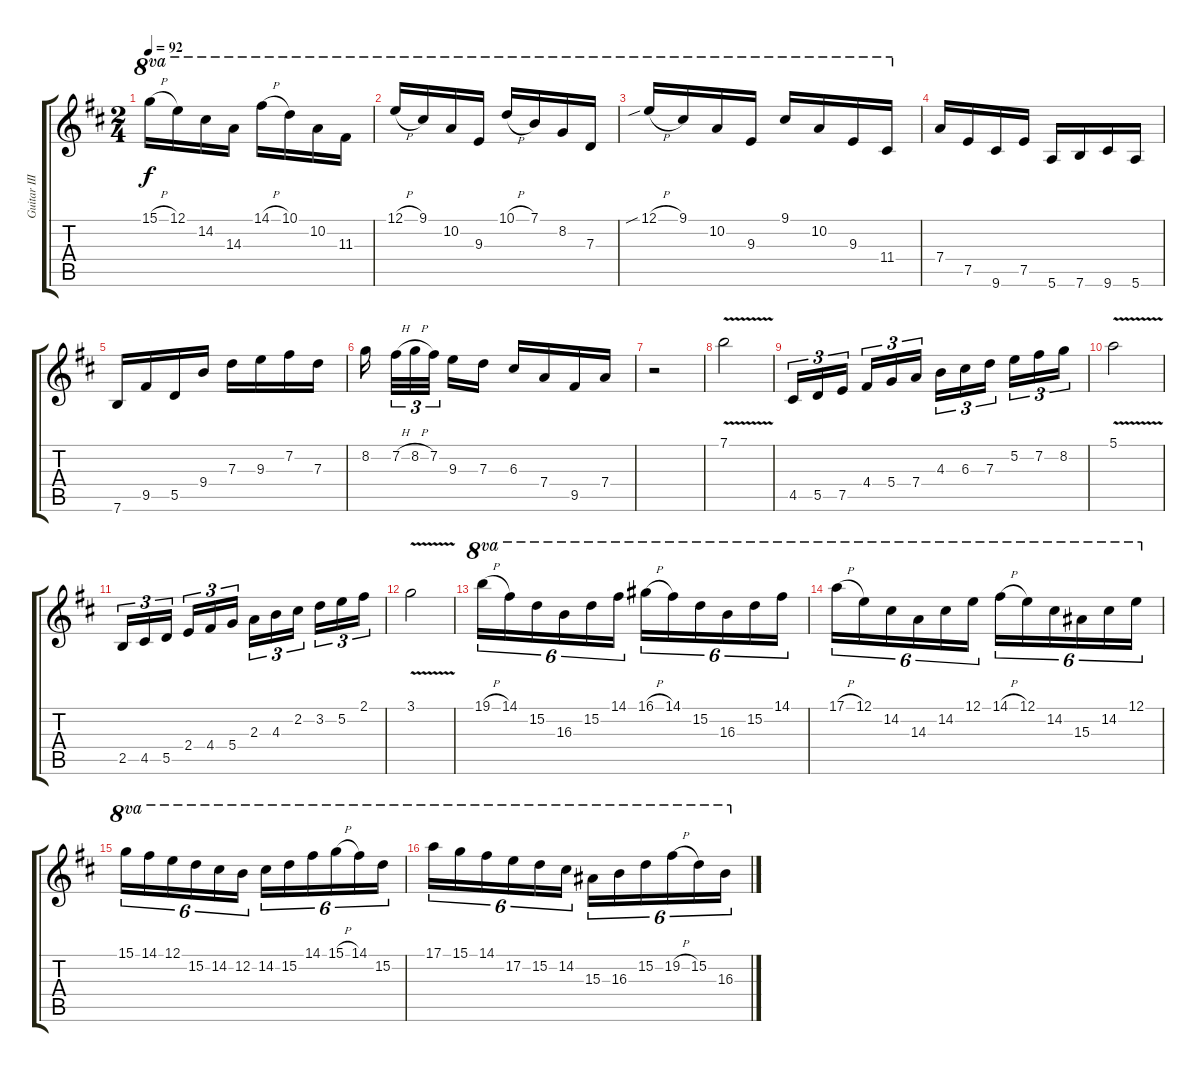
\track ("Guitar III" "Guitar III") {instrument acousticguitarsteel}
\staff {score tabs}
\tuning (E4 B3 G3 D3 A2 E2) {hide}
\ts (2 4)
\tempo 92
\clef g2
\ks d
15.1{h}.16{ot 8va dy f} 12.1.16{ot 8va} 14.2.16{ot 8va} 14.3.16{ot 8va} 14.1{h}.16{ot 8va} 10.1.16{ot 8va} 10.2.16{ot 8va} 11.3.16{ot 8va} |
12.1{h}.16{ot 8va} 9.1.16{ot 8va} 10.2.16{ot 8va} 9.3.16{ot 8va} 10.1{h}.16{ot 8va} 7.1.16{ot 8va} 8.2.16{ot 8va} 7.3.16{ot 8va} |
12.1{sib h}.16{ot 8va} 9.1.16{ot 8va} 10.2.16{ot 8va} 9.3.16{ot 8va} 9.1.16{ot 8va} 10.2.16{ot 8va} 9.3.16{ot 8va} 11.4.16{ot 8va} |
7.4.16 7.5.16 9.6.16 7.5.16 5.6.16 7.6.16 9.6.16 5.6.16 |
7.6.16 9.5.16 5.5.16 9.4.16 7.3.16 9.3.16 7.2.16 7.3.16 |
8.2.16{beam splitsecondary} 7.2{h}.32{tu (3 2)} 8.2{h}.32{tu (3 2)} 7.2.32{tu (3 2) beam splitsecondary} 9.3.16 7.3.16 6.3.16 7.4.16 9.5.16 7.4.16 |
r.2 |
7.1{v}.2 |
4.5.16{tu (3 2)} 5.5.16{tu (3 2)} 7.5.16{tu (3 2) beam splitsecondary} 4.4.16{tu (3 2)} 5.4.16{tu (3 2)} 7.4.16{tu (3 2)} 4.3.16{tu (3 2)} 6.3.16{tu (3 2)} 7.3.16{tu (3 2) beam splitsecondary} 5.2.16{tu (3 2)} 7.2.16{tu (3 2)} 8.2.16{tu (3 2)} |
5.1{v}.2 |
2.5.16{tu (3 2)} 4.5.16{tu (3 2)} 5.5.16{tu (3 2) beam splitsecondary} 2.4.16{tu (3 2)} 4.4.16{tu (3 2)} 5.4.16{tu (3 2)} 2.3.16{tu (3 2)} 4.3.16{tu (3 2)} 2.2.16{tu (3 2) beam splitsecondary} 3.2.16{tu (3 2)} 5.2.16{tu (3 2)} 2.1.16{tu (3 2)} |
3.1{v}.2 |
19.1{h}.16{tu (6 4) ot 8va} 14.1.16{tu (6 4) ot 8va} 15.2.16{tu (6 4) ot 8va} 16.3.16{tu (6 4) ot 8va} 15.2.16{tu (6 4) ot 8va} 14.1.16{tu (6 4) ot 8va} 16.1{h}.16{tu (6 4) ot 8va} 14.1.16{tu (6 4) ot 8va} 15.2.16{tu (6 4) ot 8va} 16.3.16{tu (6 4) ot 8va} 15.2.16{tu (6 4) ot 8va} 14.1.16{tu (6 4) ot 8va} |
17.1{h}.16{tu (6 4) ot 8va} 12.1.16{tu (6 4) ot 8va} 14.2.16{tu (6 4) ot 8va} 14.3.16{tu (6 4) ot 8va} 14.2.16{tu (6 4) ot 8va} 12.1.16{tu (6 4) ot 8va} 14.1{h}.16{tu (6 4) ot 8va} 12.1.16{tu (6 4) ot 8va} 14.2.16{tu (6 4) ot 8va} 15.3.16{tu (6 4) ot 8va} 14.2.16{tu (6 4) ot 8va} 12.1.16{tu (6 4) ot 8va} |
15.1.16{tu (6 4) ot 8va} 14.1.16{tu (6 4) ot 8va} 12.1.16{tu (6 4) ot 8va} 15.2.16{tu (6 4) ot 8va} 14.2.16{tu (6 4) ot 8va} 12.2.16{tu (6 4) ot 8va} 14.2.16{tu (6 4) ot 8va} 15.2.16{tu (6 4) ot 8va} 14.1.16{tu (6 4) ot 8va} 15.1{h}.16{tu (6 4) ot 8va} 14.1.16{tu (6 4) ot 8va} 15.2.16{tu (6 4) ot 8va} |
17.1.16{tu (6 4) ot 8va} 15.1.16{tu (6 4) ot 8va} 14.1.16{tu (6 4) ot 8va} 17.2.16{tu (6 4) ot 8va} 15.2.16{tu (6 4) ot 8va} 14.2.16{tu (6 4) ot 8va} 15.3.16{tu (6 4) ot 8va} 16.3.16{tu (6 4) ot 8va} 15.2.16{tu (6 4) ot 8va} 19.2{h}.16{tu (6 4) ot 8va} 15.2.16{tu (6 4) ot 8va} 16.3.16{tu (6 4) ot 8va}
